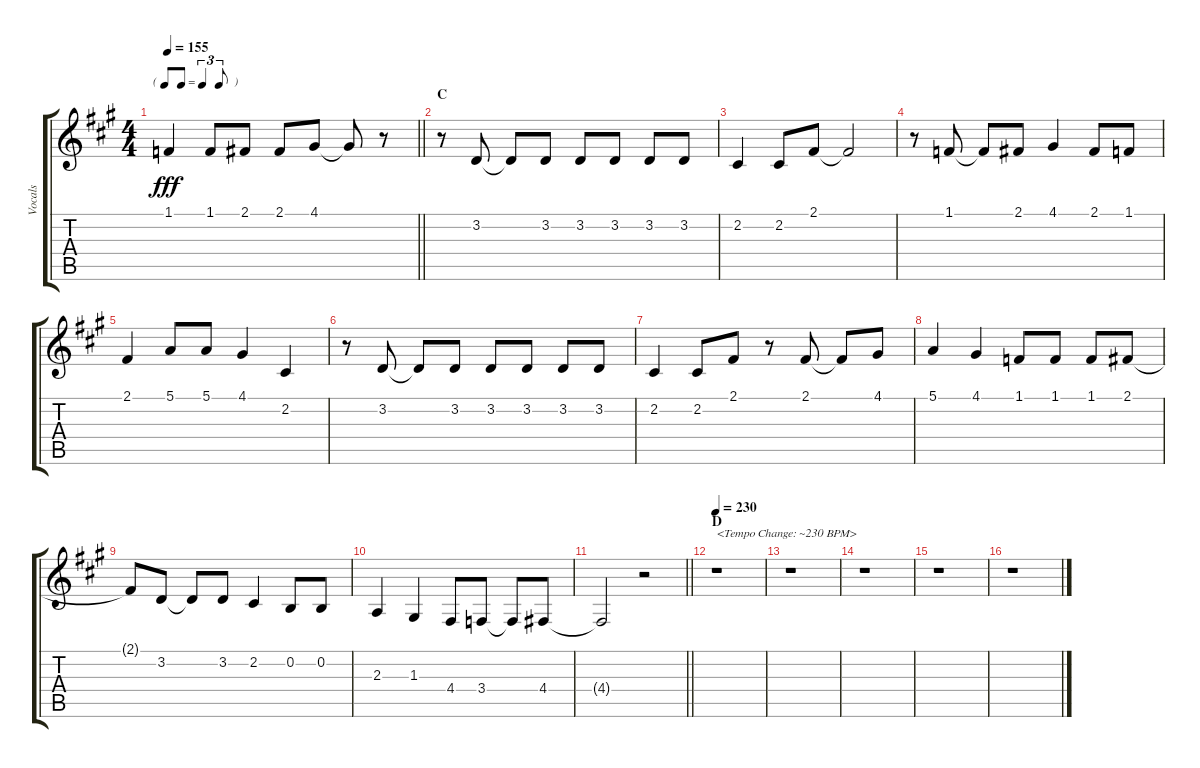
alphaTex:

\track ("Vocals" "Vocals") {instrument voiceoohs}
\staff {score tabs}
\tuning (E4 B3 G3 D3 A2 E2) {hide}
\ts (4 4)
\tf triplet8th
\tempo 155
\clef g2
\barLineRight lightlight
\ks a
1.1.4{dy fff} 1.1.8 2.1.8 2.1.8 4.1.8 4.1{t}.8 r.8 |
\section ("" "C")
r.8 3.2.8 3.2{t}.8 3.2.8 3.2.8 3.2.8 3.2.8 3.2.8 |
2.2.4 2.2.8 2.1.8 2.1{t}.2 |
r.8 1.1.8 1.1{t}.8 2.1.8 4.1.4 2.1.8 1.1.8 |
2.1.4 5.1.8 5.1.8 4.1.4 2.2.4 |
r.8 3.2.8 3.2{t}.8 3.2.8 3.2.8 3.2.8 3.2.8 3.2.8 |
2.2.4 2.2.8 2.1.8 r.8 2.1.8 2.1{t}.8 4.1.8 |
5.1.4 4.1.4 1.1.8 1.1.8 1.1.8 2.1.8 |
2.1{t}.8 3.2.8 3.2{t}.8 3.2.8 2.2.4 0.2.8 0.2.8 |
2.3.4 1.3.4 4.4.8 3.4.8 3.4{t}.8 4.4.8 |
\barLineRight lightlight
4.4{t}.2 r.2 |
\section ("" "D")
\tempo 230
r.1{txt "<Tempo Change: ~230 BPM>"} |
r.1 |
r.1 |
r.1 |
r.1
